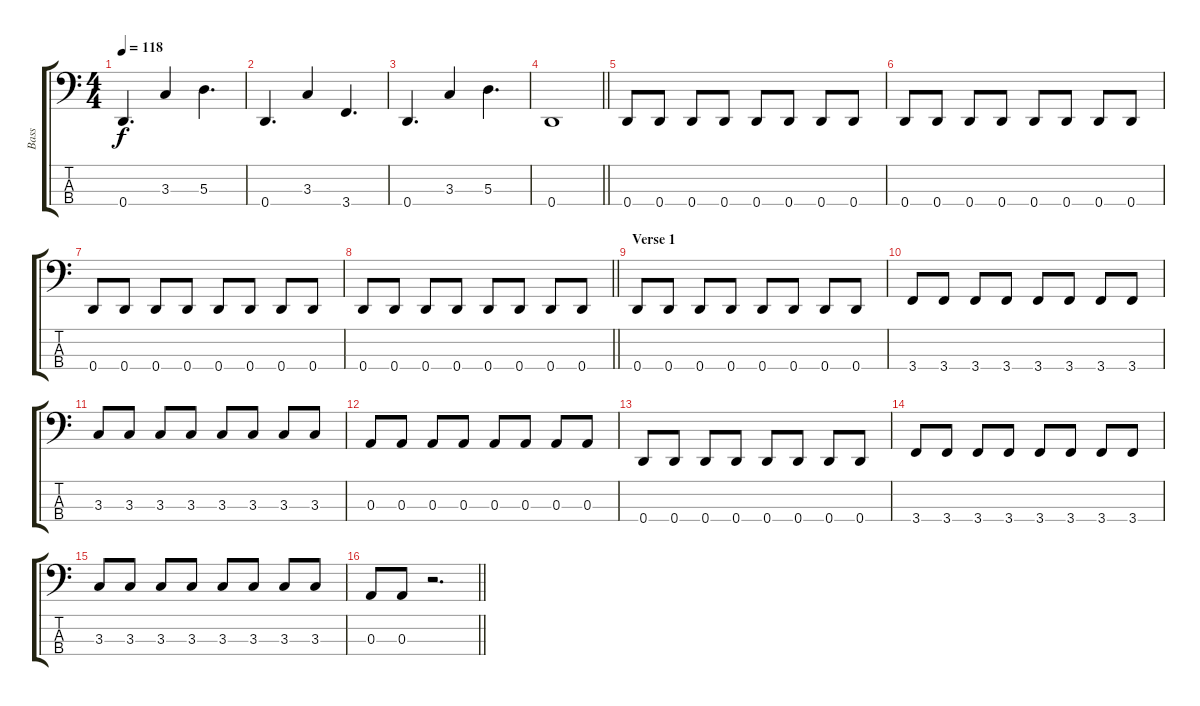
\track ("Bass" "Bass") {instrument electricbassfinger}
\staff {score tabs}
\tuning (G2 D2 A1 D1) {hide}
\ts (4 4)
\tempo 118
\clef f4
\ks c
0.4.4{d dy f} 3.3.4 5.3.4{d} |
0.4.4{d} 3.3.4 3.4.4{d} |
0.4.4{d} 3.3.4 5.3.4{d} |
\barLineRight lightlight
0.4.1 |
\section ("" "")
0.4.8 0.4.8 0.4.8 0.4.8 0.4.8 0.4.8 0.4.8 0.4.8 |
0.4.8 0.4.8 0.4.8 0.4.8 0.4.8 0.4.8 0.4.8 0.4.8 |
0.4.8 0.4.8 0.4.8 0.4.8 0.4.8 0.4.8 0.4.8 0.4.8 |
\barLineRight lightlight
0.4.8 0.4.8 0.4.8 0.4.8 0.4.8 0.4.8 0.4.8 0.4.8 |
\section ("" "Verse 1")
0.4.8 0.4.8 0.4.8 0.4.8 0.4.8 0.4.8 0.4.8 0.4.8 |
3.4.8 3.4.8 3.4.8 3.4.8 3.4.8 3.4.8 3.4.8 3.4.8 |
3.3.8 3.3.8 3.3.8 3.3.8 3.3.8 3.3.8 3.3.8 3.3.8 |
0.3.8 0.3.8 0.3.8 0.3.8 0.3.8 0.3.8 0.3.8 0.3.8 |
0.4.8 0.4.8 0.4.8 0.4.8 0.4.8 0.4.8 0.4.8 0.4.8 |
3.4.8 3.4.8 3.4.8 3.4.8 3.4.8 3.4.8 3.4.8 3.4.8 |
3.3.8 3.3.8 3.3.8 3.3.8 3.3.8 3.3.8 3.3.8 3.3.8 |
\barLineRight lightlight
0.3.8 0.3.8 r.2{d}
